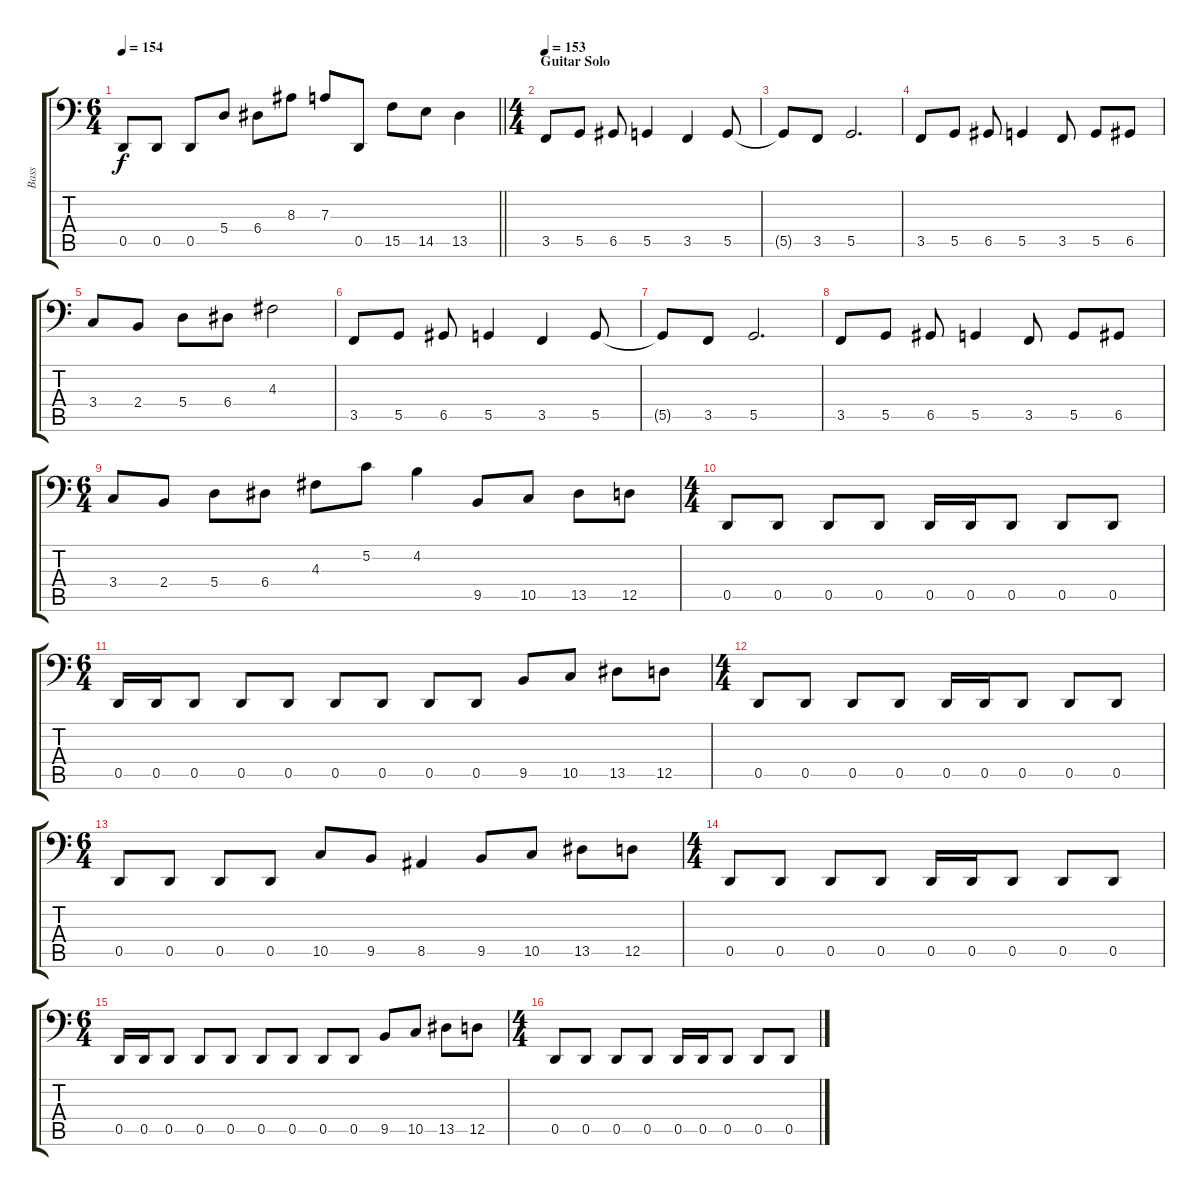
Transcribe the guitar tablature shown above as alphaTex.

\track ("Bass" "Bass") {instrument electricbassfinger}
\staff {score tabs}
\tuning (C3 G2 D2 A1 D1 A0) {hide}
\ts (6 4)
\tempo 154
\clef f4
\barLineRight lightlight
\ks c
0.5.8{dy f} 0.5.8 0.5.8 5.4.8 6.4.8 8.3.8 7.3.8 0.5.8 15.5.8 14.5.8 13.5.4 |
\ts (4 4)
\section ("" "Guitar Solo")
\tempo 153
3.5.8 5.5.8 6.5.8 5.5.4 3.5.4 5.5.8 |
5.5{t}.8 3.5.8 5.5.2{d} |
3.5.8 5.5.8 6.5.8 5.5.4 3.5.8 5.5.8 6.5.8 |
3.4.8 2.4.8 5.4.8 6.4.8 4.3.2 |
3.5.8 5.5.8 6.5.8 5.5.4 3.5.4 5.5.8 |
5.5{t}.8 3.5.8 5.5.2{d} |
3.5.8 5.5.8 6.5.8 5.5.4 3.5.8 5.5.8 6.5.8 |
\ts (6 4)
3.4.8 2.4.8 5.4.8 6.4.8 4.3.8 5.2.8 4.2.4 9.5.8 10.5.8 13.5.8 12.5.8 |
\ts (4 4)
0.5.8 0.5.8 0.5.8 0.5.8 0.5.16 0.5.16 0.5.8 0.5.8 0.5.8 |
\ts (6 4)
0.5.16 0.5.16 0.5.8 0.5.8 0.5.8 0.5.8 0.5.8 0.5.8 0.5.8 9.5.8 10.5.8 13.5.8 12.5.8 |
\ts (4 4)
0.5.8 0.5.8 0.5.8 0.5.8 0.5.16 0.5.16 0.5.8 0.5.8 0.5.8 |
\ts (6 4)
0.5.8 0.5.8 0.5.8 0.5.8 10.5.8 9.5.8 8.5.4 9.5.8 10.5.8 13.5.8 12.5.8 |
\ts (4 4)
0.5.8 0.5.8 0.5.8 0.5.8 0.5.16 0.5.16 0.5.8 0.5.8 0.5.8 |
\ts (6 4)
0.5.16 0.5.16 0.5.8 0.5.8 0.5.8 0.5.8 0.5.8 0.5.8 0.5.8 9.5.8 10.5.8 13.5.8 12.5.8 |
\ts (4 4)
0.5.8 0.5.8 0.5.8 0.5.8 0.5.16 0.5.16 0.5.8 0.5.8 0.5.8
